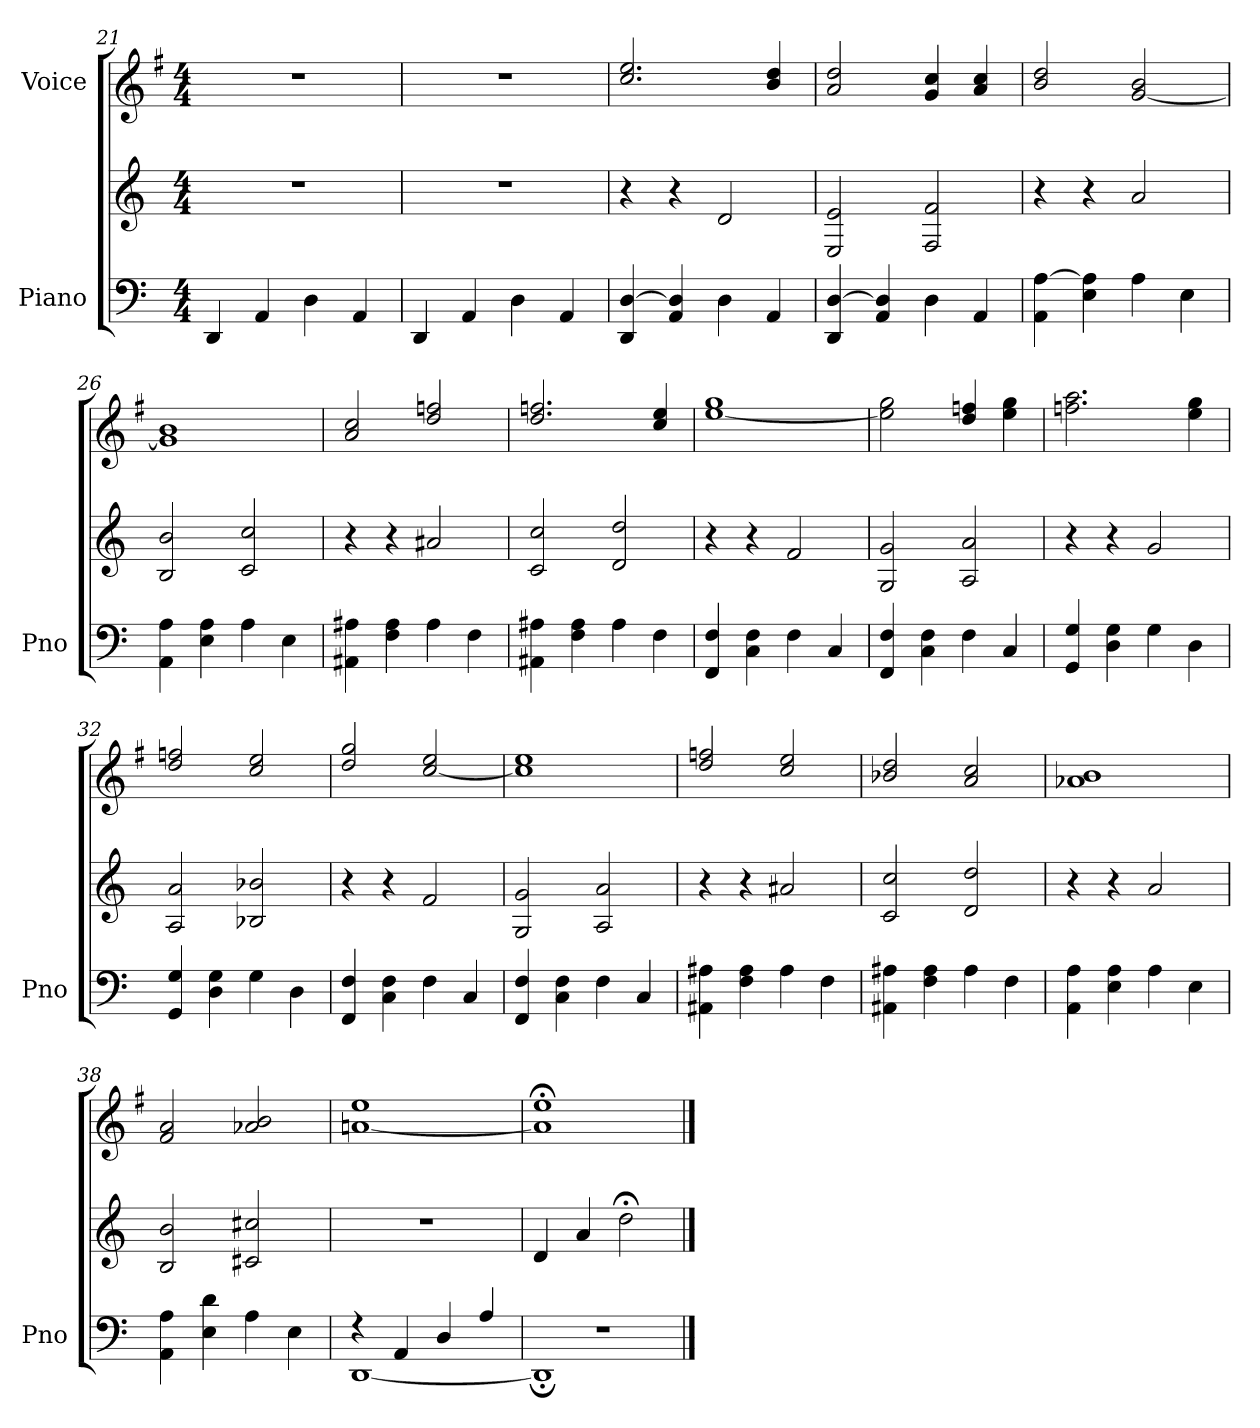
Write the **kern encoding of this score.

**kern	**kern	**kern
*part2	*part2	*part1
*staff3	*staff2	*staff1
*I"Piano	*	*I"Voice
*I'Pno	*	*
*clefF4	*clefG2	*clefG2
*	*	*ITrd4c7
*k[]	*k[]	*k[]
*M4/4	*M4/4	*M4/4
=21	=21	=21
4DD/	1r	1r
4AA/	.	.
4D\	.	.
4AA/	.	.
=22	=22	=22
4DD/	1r	1r
4AA/	.	.
4D\	.	.
4AA/	.	.
=23	=23	=23
4DD/ [4D/	4r	2.f/ 2.a/
4AA/ 4D/]	4r	.
4D\	2d/	.
4AA/	.	4e/ 4g/
=24	=24	=24
4DD/ [4D/	2E/ 2e/	2d/ 2g/
4AA/ 4D/]	.	.
4D\	2F/ 2f/	4c/ 4f/
4AA/	.	4d/ 4f/
!!LO:LB:g=z
=25	=25	=25
4AA\ [4A\	4r	2e/ 2g/
4E\ 4A\]	4r	.
4A\	2a/	[2c/ 2e/
4E\	.	.
=26	=26	=26
4AA\ 4A\	2B/ 2b/	1c] 1e
4E\ 4A\	.	.
4A\	2c/ 2cc/	.
4E\	.	.
=27	=27	=27
4AA#X\ 4A#X\	4r	2d/ 2f/
4F\ 4A#\	4r	.
4A#\	2a#X/	2g/ 2b-X/
4F\	.	.
=28	=28	=28
4AA#X\ 4A#X\	2c/ 2cc/	2.g/ 2.b-X/
4F\ 4A#\	.	.
4A#\	2d/ 2dd/	.
4F\	.	4f/ 4a/
=29	=29	=29
4FF/ 4F/	4r	[1a 1cc
4C\ 4F\	4r	.
4F\	2f/	.
4C/	.	.
=30	=30	=30
4FF/ 4F/	2G/ 2g/	2a\] 2cc\
4C\ 4F\	.	.
4F\	2A/ 2a/	4g/ 4b-X/
4C/	.	4a\ 4cc\
=31	=31	=31
4GG/ 4G/	4r	2.b-X\ 2.dd\
4D\ 4G\	4r	.
4G\	2g/	.
4D\	.	4a\ 4cc\
=32	=32	=32
4GG/ 4G/	2A/ 2a/	2g/ 2b-X/
4D\ 4G\	.	.
4G\	2B-X/ 2b-X/	2f/ 2a/
4D\	.	.
!!LO:PB:g=z
=33	=33	=33
4FF/ 4F/	4r	2g/ 2cc/
4C\ 4F\	4r	.
4F\	2f/	[2f/ 2a/
4C/	.	.
=34	=34	=34
4FF/ 4F/	2G/ 2g/	1f] 1a
4C\ 4F\	.	.
4F\	2A/ 2a/	.
4C/	.	.
=35	=35	=35
4AA#X\ 4A#X\	4r	2g/ 2b-X/
4F\ 4A#\	4r	.
4A#\	2a#X/	2f/ 2a/
4F\	.	.
=36	=36	=36
4AA#X\ 4A#X\	2c/ 2cc/	2e-X/ 2g/
4F\ 4A#\	.	.
4A#\	2d/ 2dd/	2d/ 2f/
4F\	.	.
=37	=37	=37
4AA\ 4A\	4r	1d-X 1e
4E\ 4A\	4r	.
4A\	2a/	.
4E\	.	.
=38	=38	=38
4AA\ 4A\	2B/ 2b/	2B/ 2d/
4E\ 4d\	.	.
4A\	2c#X/ 2cc#X/	2d-X/ 2e/
4E\	.	.
=39	=39	=39
*^	*	*
4r	[1DD	1r	[1dn 1a
4AA/	.	.	.
4D/	.	.	.
4A/	.	.	.
=40	=40	=40	=40
1r	1DD;]	4d/	1d];< 1a;<
.	.	4a/	.
.	.	2dd;<\	.
*v	*v	*	*
==	==	==
*-	*-	*-
